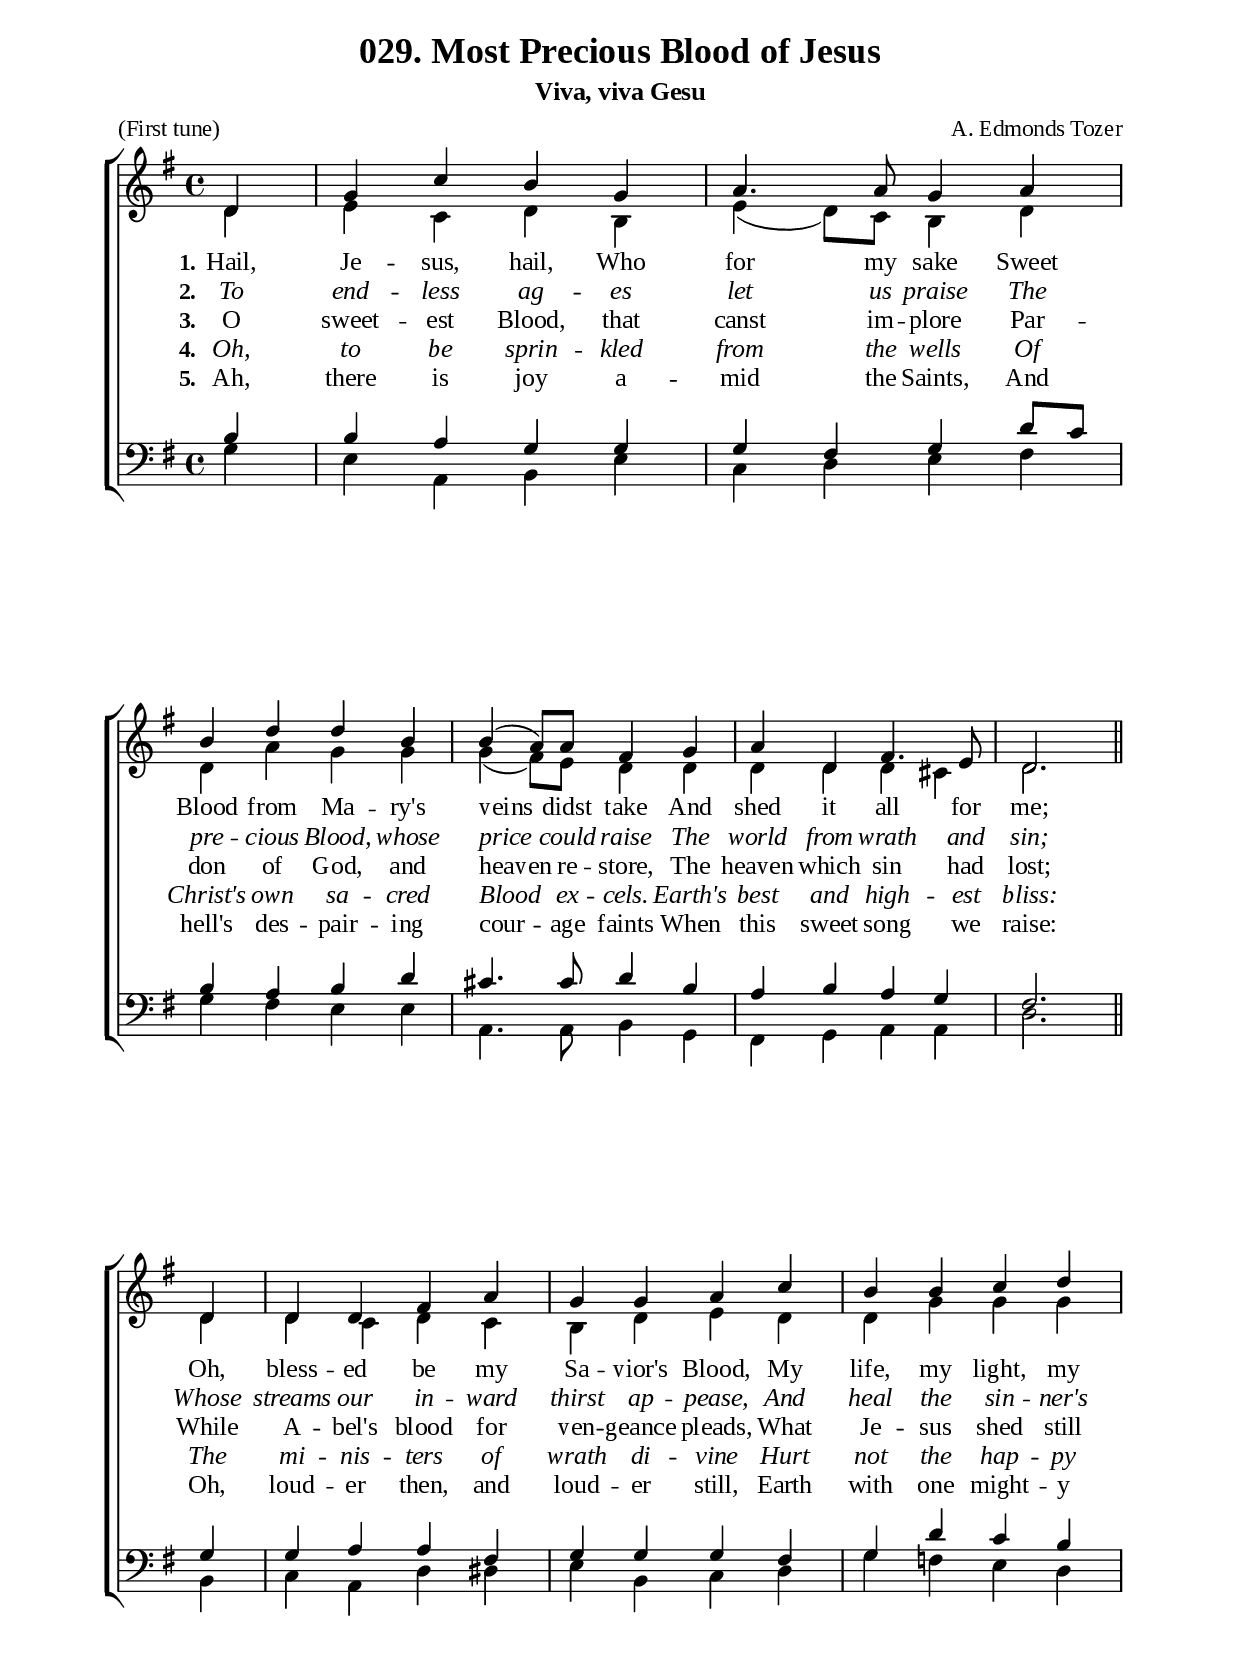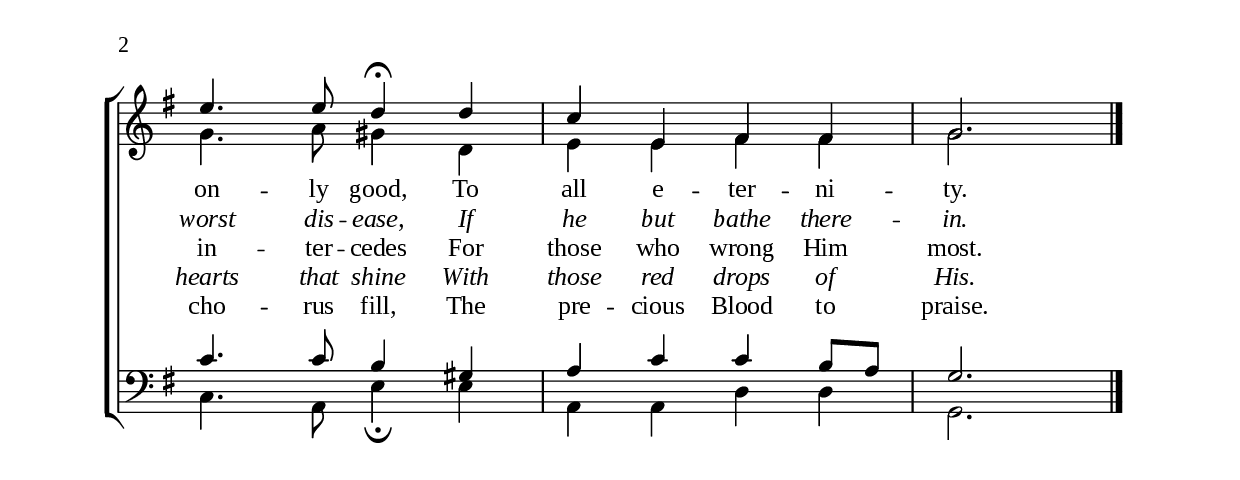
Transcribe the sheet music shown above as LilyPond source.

%%%%%%%%%%%%%%%%%%%%%%%%%%%%%
% CONTENTS OF THIS DOCUMENT
% 1. Common settings
% 2. Soprano verse music
% 3. Alto verse music
% 4. Tenor verse music
% 5. Basso verse music
% 6. Verse lyrics
% 7. Layout
%%%%%%%%%%%%%%%%%%%%%%%%%%%%%

%%%%%%%%%%%%%%%%%%%%%%%%%%%%%
% 1. Common settings
%%%%%%%%%%%%%%%%%%%%%%%%%%%%%
\version "2.18.2"

\header {
  title = "029. Most Precious Blood of Jesus"
  subtitle = "Viva, viva Gesu"
  poet = "(First tune)"
  composer = "A. Edmonds Tozer"
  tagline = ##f
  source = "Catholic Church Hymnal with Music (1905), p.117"
  %site = ""
}

globalSettings= {
  \key g \major
  \time 4/4
  %\override Score.BarNumber.break-visibility = ##(#t #t #t)
  \override Score.BarNumber.break-visibility = ##(#f #f #f)
}

verseSettings = {
  \phrasingSlurDashed
}

\paper {
  #(set-paper-size "a4")
  top-margin = 15\mm
  bottom-marign = 15\mm
  left-margin = 20\mm
  right-margin = 20\mm
  indent = #0
  #(define fonts
	 (make-pango-font-tree "Liberation Serif"
	 		       "Liberation Serif"
			       "Liberation Serif"
			       (/ 20 20)))
}

printItalic = \with {
  \override LyricText.font-shape = #'italic
}

%%%%%%%%%%%%%%%%%%%%%%%%%%%%%
% 2. Soprano verse music
%%%%%%%%%%%%%%%%%%%%%%%%%%%%%
musicVerseSoprano = \relative c' {
\partial 4 d4 |
%{  1 %} g c b g |
%{  2 %} a4. a8 g4 a \break |
%{  3 %} b d d b |
%{  4 %} b (a8) a fis4 g |
%{  5 %} a d, fis4. e8 |
%{  6 %} d2. \break \bar "||" d4 |
%{  7 %} d d fis a |
%{  8 %} g g a c |
%{  9 %} b b c d \break |
%{  10%} e4. e8 d4 \fermata d |
%{  11%} c e, fis fis |
%{  12%} g2. \bar "|."
}

%%%%%%%%%%%%%%%%%%%%%%%%%%%%%
% 3. Alto verse music
%%%%%%%%%%%%%%%%%%%%%%%%%%%%%
musicVerseAlto = \relative c' {
\partial 4 d4 |
%{  1 %} e c d b |
%{  2 %} e (d8) c b4 d |
%{  3 %} d a' g g |
%{  4 %} g (fis8) e d4 d |
%{  5 %} d d d cis |
%{  6 %} d2. d4 |
%{  7 %} d c d c |
%{  8 %} b d e d |
%{  9 %} d g g g |
%{  10%} g4. a8 gis4 d |
%{  11%} e e fis fis |
%{  12%} g2.
}

%%%%%%%%%%%%%%%%%%%%%%%%%%%%%
% 4. Tenor verse music
%%%%%%%%%%%%%%%%%%%%%%%%%%%%%
musicVerseTenor = \relative c' {
\partial 4 b4 |
%{  1 %} b a g g |
%{  2 %} g fis g d'8 c |
%{  3 %} b4 a b d |
%{  4 %} cis4. cis8 d4 b |
%{  5 %} a b a g |
%{  6 %} fis2. g4 |
%{  7 %} g a a fis |
%{  8 %} g g g fis |
%{  9 %} g d' c b |
%{  10%} c4. c8 b4 gis |
%{  11%} a c c b8 a |
%{  12%} g2.
}

%%%%%%%%%%%%%%%%%%%%%%%%%%%%%
% 5. Basso verse music
%%%%%%%%%%%%%%%%%%%%%%%%%%%%%
musicVerseBasso = \relative c {
\partial 4 g'4 |
%{  1 %} e a, b e |
%{  2 %} c d e fis |
%{  3 %} g fis e e |
%{  4 %} a,4. a8 b4 g |
%{  5 %} fis g a a |
%{  6 %} d2. b4 |
%{  7 %} c a d dis |
%{  8 %} e b c d |
%{  9 %} g f e d |
%{  10%} c4. a8 e'4 \fermata e |
%{  11%} a, a d d |
%{  12%} g,2.
}

%%%%%%%%%%%%%%%%%%%%%%%%%%%%%
% 6. Verse lyrics
%%%%%%%%%%%%%%%%%%%%%%%%%%%%%
lyricVerseOne = \lyricmode {
  \set stanza = #"1."
  Hail, Je -- sus, hail, Who for my sake
  Sweet Blood from Ma -- ry's veins didst take
  And shed it all for me;
  Oh, bless -- ed be my Sa -- vior's Blood,
  My life, my light, my on -- ly good,
  To all e -- ter -- ni -- ty.
}

lyricVerseTwo = \lyricmode {
  \set stanza = #"2."
 To end -- less ag -- es let us praise
 The pre -- cious Blood, whose price could raise
 The world from wrath and sin;
 Whose streams our in -- ward thirst ap -- pease,
 And heal the sin -- ner's worst dis -- ease,
 If he but bathe there -- in.
}

lyricVerseThree = \lyricmode {
  \set stanza = #"3."
  O sweet -- est Blood, that canst im -- plore
  Par -- don of God, and heaven re -- store,
  The heaven which sin had lost;
  While A -- bel's blood for ven -- geance pleads,
  What Je -- sus shed still in -- ter -- cedes 
  For those who wrong Him most.
}

lyricVerseFour = \lyricmode {
  \set stanza = #"4."
  Oh, to be sprin -- kled from the wells
  Of Christ's own sa -- cred Blood ex -- cels.
  Earth's best and high -- est bliss:
  The mi -- nis -- ters of wrath di -- vine
  Hurt not the hap -- py hearts that shine
  With those red drops of His.
}

lyricVerseFive = \lyricmode {
  \set stanza = #"5."
  Ah, there is joy a -- mid the Saints,
  And hell's des -- pair -- ing cour -- age faints
  When this sweet song we raise:
  Oh, loud -- er then, and loud -- er still,
  Earth with one might -- y cho -- rus fill,
  The pre -- cious Blood to praise.
}


%%%%%%%%%%%%%%%%%%%%%%%%%%%%%
% 7. Layout
%%%%%%%%%%%%%%%%%%%%%%%%%%%%%
\score {
    \new ChoirStaff <<
      \new Staff <<
        \clef "treble"
        \new Voice = "soprano" {
          \voiceOne \globalSettings \verseSettings \stemUp \slurUp \musicVerseSoprano
        }
        \new Voice = "alto" {
          \voiceTwo \globalSettings \verseSettings \stemDown \slurDown \musicVerseAlto
        }
      >>
      \new Lyrics \lyricsto soprano \lyricVerseOne
      \new Lyrics \printItalic \lyricsto soprano \lyricVerseTwo
      \new Lyrics \lyricsto soprano \lyricVerseThree
      \new Lyrics \printItalic \lyricsto soprano \lyricVerseFour
      \new Lyrics \lyricsto soprano \lyricVerseFive
      %\new Lyrics \printItalic \lyricsto soprano \lyricVerseSix
      \new Staff <<
        \clef "bass"
        \new Voice = "tenor" {
          \voiceOne \globalSettings \verseSettings \stemUp \slurUp \musicVerseTenor
        }
        \new Voice = "basso" {
          \voiceTwo \globalSettings \verseSettings \stemDown \slurDown \musicVerseBasso
        }
      >>
    >>
}

